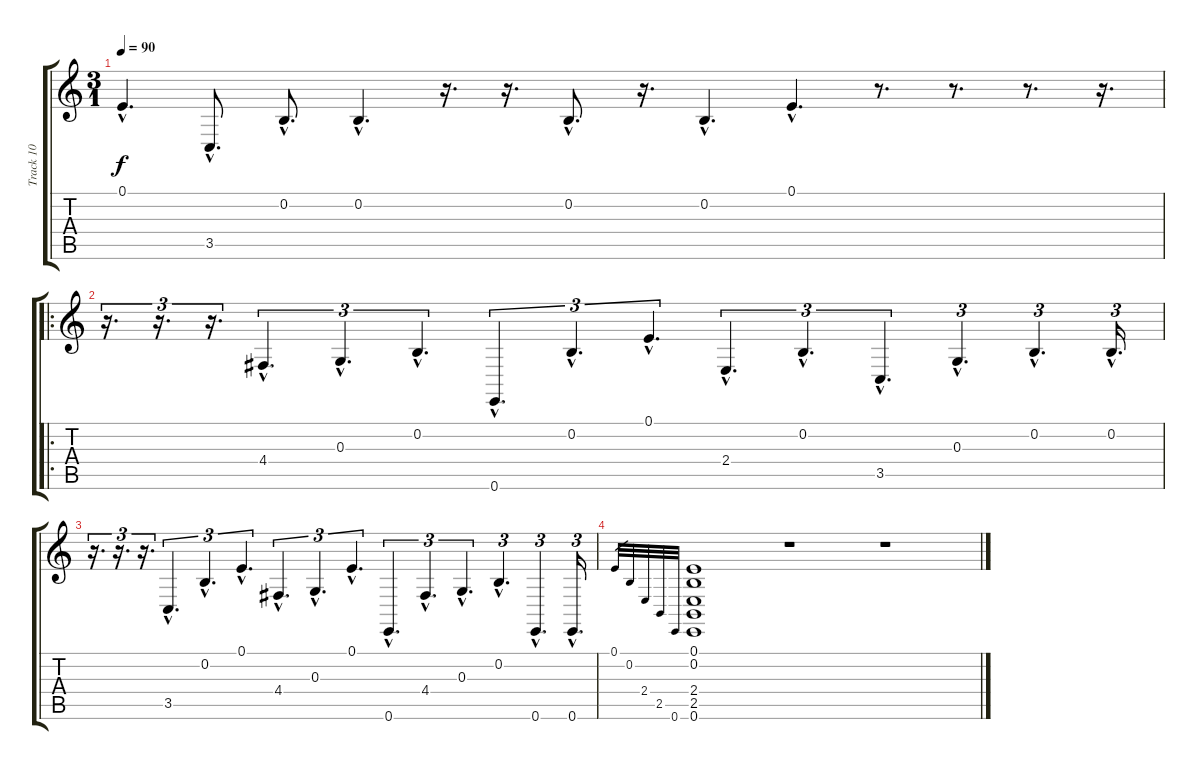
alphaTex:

\track ("Track 10" "Track 10") {instrument acousticgrandpiano}
\staff {score tabs}
\tuning (E4 B3 G3 D3 A2 E2) {hide}
\ts (3 1)
\tempo 90
\clef g2
\ks c
0.1{hac}.4{d dy f} 3.5{hac}.8{d} 0.2{hac}.8{d} 0.2{hac}.4{d} r.16{d} r.16{d} 0.2{hac}.8{d} r.16{d} 0.2{hac}.4{d} 0.1{hac}.4{d} r.8{d} r.8{d} r.8{d} r.16{d} |
\ro
r.16{d tu (3 2)} r.16{d tu (3 2)} r.16{d tu (3 2)} 4.4{hac}.4{d tu (3 2)} 0.3{hac}.4{d tu (3 2)} 0.2{hac}.4{d tu (3 2)} 0.6{hac}.4{d tu (3 2)} 0.2{hac}.4{d tu (3 2)} 0.1{hac}.4{d tu (3 2)} 2.4{hac}.4{d tu (3 2)} 0.2{hac}.4{d tu (3 2)} 3.5{hac}.4{d tu (3 2)} 0.3{hac}.4{d tu (3 2)} 0.2{hac}.4{d tu (3 2)} 0.2{hac}.16{d tu (3 2)} |
r.16{d tu (3 2)} r.16{d tu (3 2)} r.16{d tu (3 2)} 3.5{hac}.4{d tu (3 2)} 0.2{hac}.4{d tu (3 2)} 0.1{hac}.4{d tu (3 2)} 4.4{hac}.4{d tu (3 2)} 0.3{hac}.4{d tu (3 2)} 0.1{hac}.4{d tu (3 2)} 0.6{hac}.4{d tu (3 2)} 4.4{hac}.4{d tu (3 2)} 0.3{hac}.4{d tu (3 2)} 0.2{hac}.4{d tu (3 2)} 0.6{hac}.4{d tu (3 2)} 0.6{hac}.16{d tu (3 2)} |
0.1.32{gr} 0.2.32{gr} 2.4.32{gr} 2.5.32{gr} 0.6.32{gr} (0.1 0.2 2.4 2.5 0.6).1 r.1 r.1
